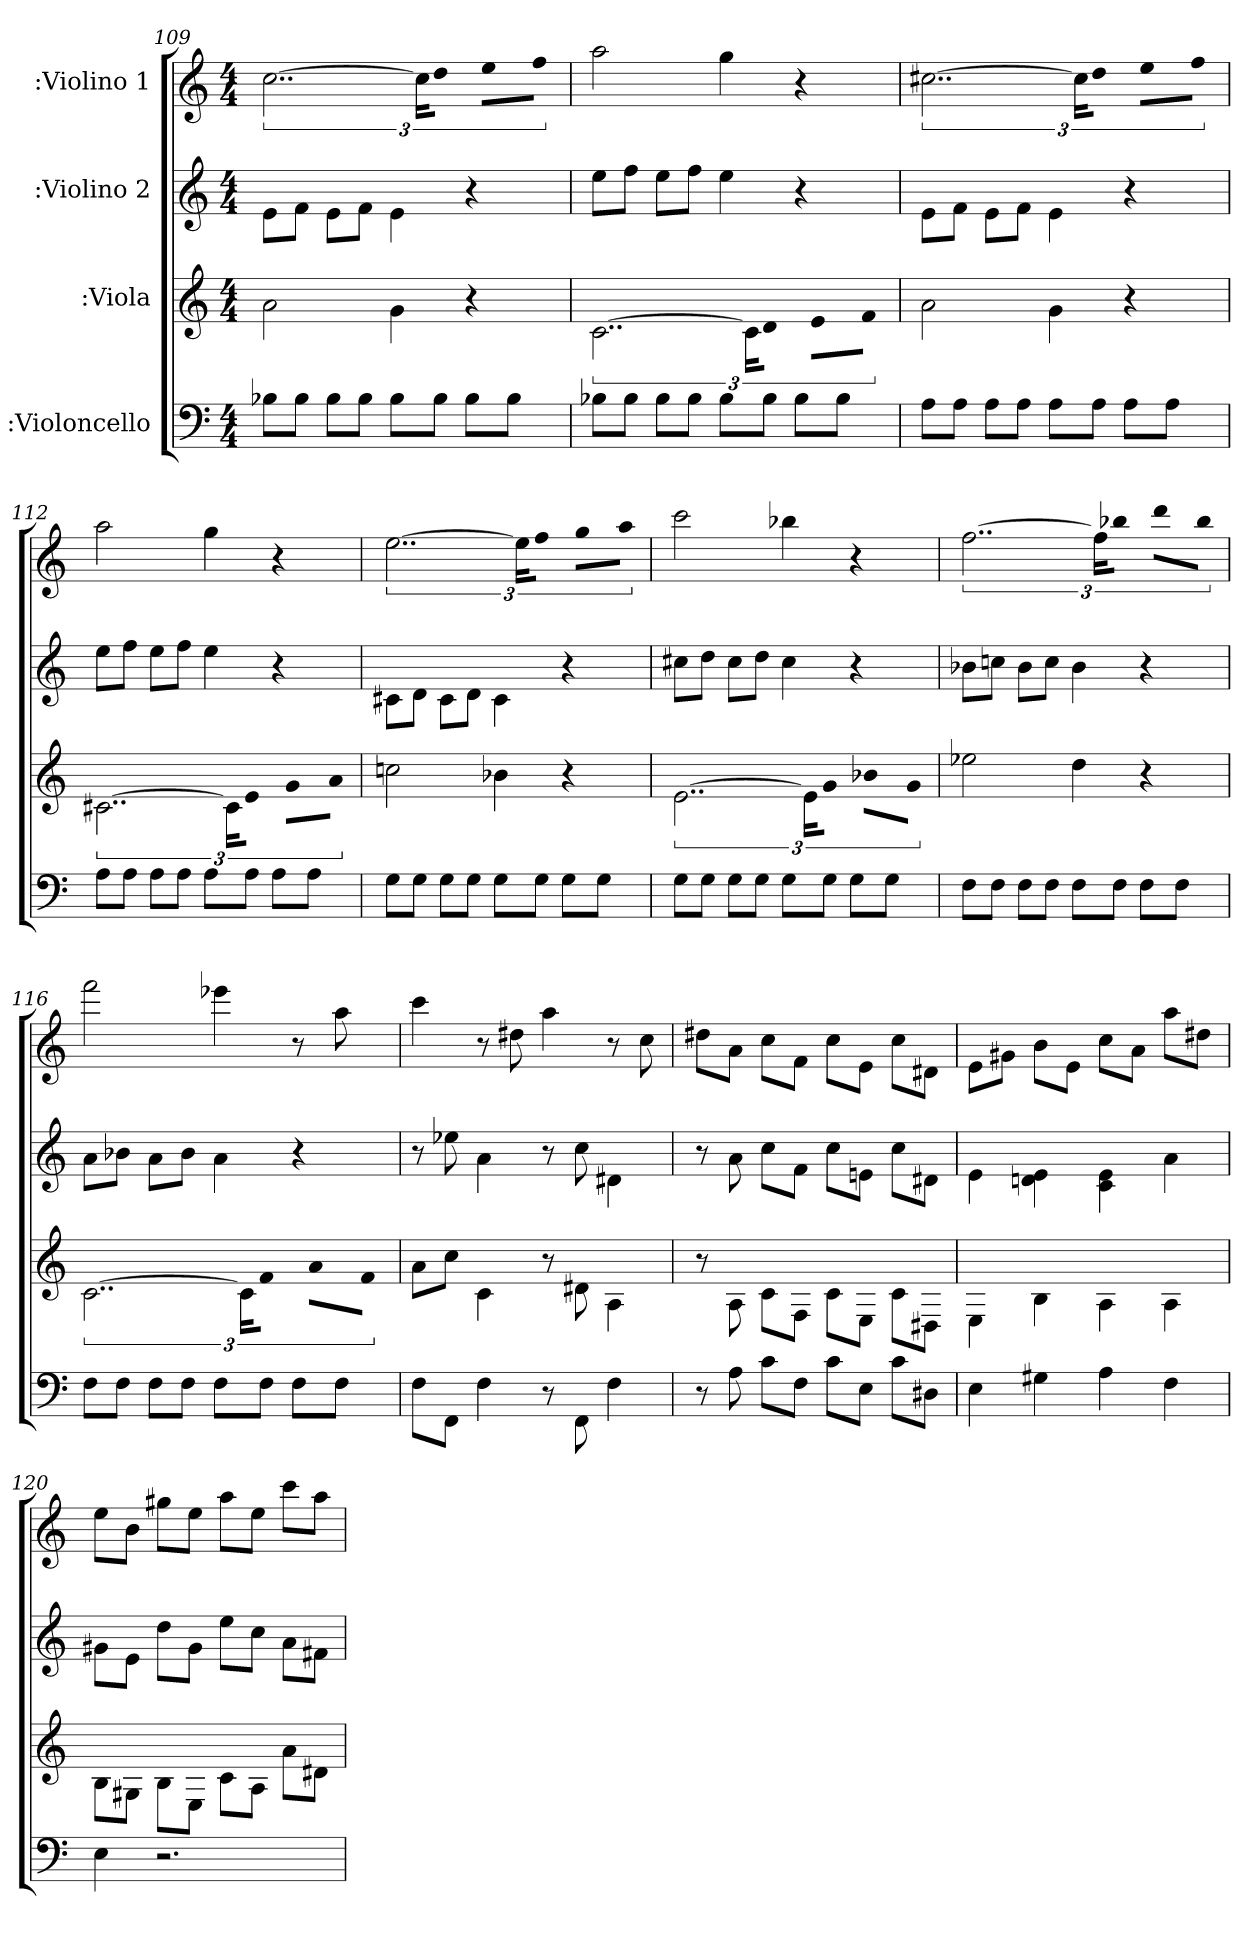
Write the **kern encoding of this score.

**kern	**kern	**kern	**kern
*part4	*part3	*part2	*part1
*staff4	*staff3	*staff2	*staff1
*I":Violoncello	*I":Viola	*I":Violino 2	*I":Violino 1
*k[]	*k[]	*k[]	*k[]
*C:	*C:	*C:	*C:
*M4/4	*M4/4	*M4/4	*M4/4
=109	=109	=109	=109
8B-X\L	2a\	8e\L	[3..cc\
8B-\J	.	8f\J	.
8B-\L	.	8e\L	.
8B-\J	.	8f\J	.
8B-\L	4g\	4e\	.
.	.	.	24cc\KL]
8B-\J	.	.	8dd\J
8B-\L	4r	4r	8ee\L
8B-\J	.	.	8ff\J
=110	=110	=110	=110
8B-X\L	[3..c\	8ee\L	2aa\
8B-\J	.	8ff\J	.
8B-\L	.	8ee\L	.
8B-\J	.	8ff\J	.
8B-\L	.	4ee\	4gg\
.	24c\KL]	.	.
8B-\J	8d\J	.	.
8B-\L	8e\L	4r	4r
8B-\J	8f\J	.	.
=111	=111	=111	=111
8A\L	2a\	8e\L	[3..cc#X\
8A\J	.	8f\J	.
8A\L	.	8e\L	.
8A\J	.	8f\J	.
8A\L	4g\	4e\	.
.	.	.	24cc#\KL]
8A\J	.	.	8dd\J
8A\L	4r	4r	8ee\L
8A\J	.	.	8ff\J
=112	=112	=112	=112
8A\L	[3..c#X\	8ee\L	2aa\
8A\J	.	8ff\J	.
8A\L	.	8ee\L	.
8A\J	.	8ff\J	.
8A\L	.	4ee\	4gg\
.	24c#\KL]	.	.
8A\J	8e\J	.	.
8A\L	8g\L	4r	4r
8A\J	8a\J	.	.
=113	=113	=113	=113
8G\L	2ccn\	8c#X\L	[3..ee\
8G\J	.	8d\J	.
8G\L	.	8c#\L	.
8G\J	.	8d\J	.
8G\L	4b-X\	4c#\	.
.	.	.	24ee\KL]
8G\J	.	.	8ff\J
8G\L	4r	4r	8gg\L
8G\J	.	.	8aa\J
=114	=114	=114	=114
8G\L	[3..e\	8cc#X\L	2ccc\
8G\J	.	8dd\J	.
8G\L	.	8cc#\L	.
8G\J	.	8dd\J	.
8G\L	.	4cc#\	4bb-X\
.	24e\KL]	.	.
8G\J	8g\J	.	.
8G\L	8b-X\L	4r	4r
8G\J	8g\J	.	.
=115	=115	=115	=115
8F\L	2ee-X\	8b-X\L	[3..ff\
8F\J	.	8ccn\J	.
8F\L	.	8b-\L	.
8F\J	.	8cc\J	.
8F\L	4dd\	4b-\	.
.	.	.	24ff\KL]
8F\J	.	.	8bb-X\J
8F\L	4r	4r	8ddd\L
8F\J	.	.	8bb-\J
=116	=116	=116	=116
8F\L	[3..c\	8a\L	2fff\
8F\J	.	8b-X\J	.
8F\L	.	8a\L	.
8F\J	.	8b-\J	.
8F\L	.	4a\	4eee-X\
.	24c\KL]	.	.
8F\J	8f\J	.	.
8F\L	8a\L	4r	8r
8F\J	8f\J	.	8aa\
=117	=117	=117	=117
8F\L	8a\L	8r	4ccc\
8FF\J	8cc\J	8ee-X\	.
4F\	4c\	4a\	8r
.	.	.	8dd#X\
8r	8r	8r	4aa\
8FF\	8d#X\	8cc\	.
4F\	4A\	4d#X\	8r
.	.	.	8cc\
=118	=118	=118	=118
8r	8r	8r	8dd#X\L
8A\	8A\	8a\	8a\J
8c\L	8c\L	8cc\L	8cc\L
8F\J	8F\J	8f\J	8f\J
8c\L	8c\L	8cc\L	8cc\L
8E\J	8E\J	8en\J	8e\J
8c\L	8c\L	8cc\L	8cc\L
8D#X\J	8D#X\J	8d#X\J	8d#\J
=119	=119	=119	=119
4E\	4E\	4e\	8e\L
.	.	.	8g#X\J
4G#X\	4B\	4e\ 4dn\	8b\L
.	.	.	8e\J
4A\	4A\	4e\ 4c\	8cc\L
.	.	.	8a\J
4F\	4A\	4a\	8aa\L
.	.	.	8dd#X\J
=120	=120	=120	=120
4E\	8B\L	8g#X\L	8ee\L
.	8G#X\J	8e\J	8b\J
2.r	8B\L	8dd\L	8gg#X\L
.	8E\J	8g#\J	8ee\J
.	8c\L	8ee\L	8aa\L
.	8A\J	8cc\J	8ee\J
.	8a\L	8a\L	8ccc\L
.	8d#X\J	8f#X\J	8aa\J
=	=	=	=
*-	*-	*-	*-
